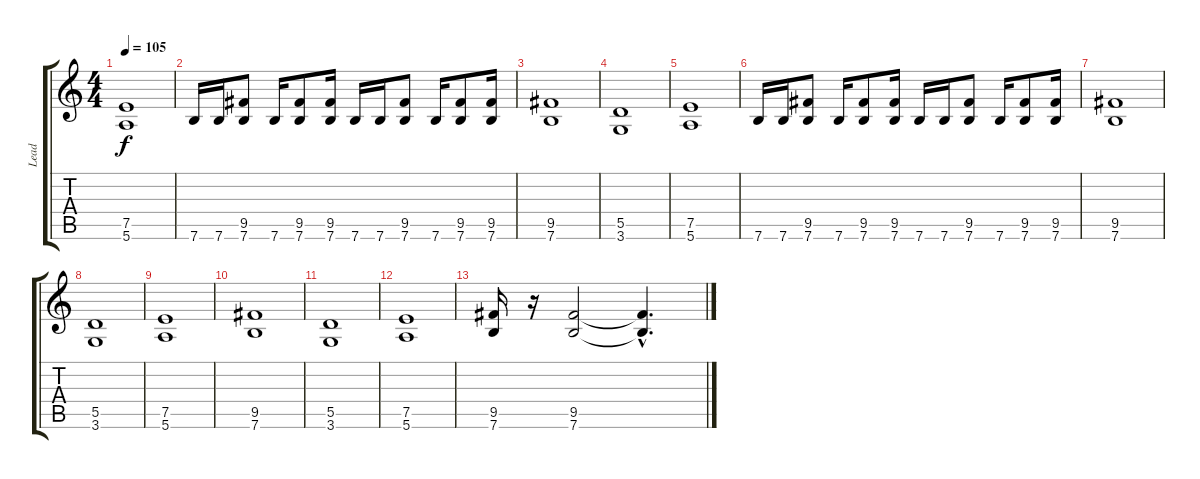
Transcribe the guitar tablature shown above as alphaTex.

\track ("Lead" "Lead") {instrument distortionguitar}
\staff {score tabs}
\tuning (E4 B3 G3 D3 A2 E2) {hide}
\ts (4 4)
\tempo 105
\clef g2
\ks c
(7.5 5.6).1{dy f} |
7.6.16 7.6.16 (9.5 7.6).8 7.6.16 (9.5 7.6).8 (9.5 7.6).16 7.6.16 7.6.16 (9.5 7.6).8 7.6.16 (9.5 7.6).8 (9.5 7.6).16 |
(9.5 7.6).1 |
(5.5 3.6).1 |
(7.5 5.6).1 |
7.6.16 7.6.16 (9.5 7.6).8 7.6.16 (9.5 7.6).8 (9.5 7.6).16 7.6.16 7.6.16 (9.5 7.6).8 7.6.16 (9.5 7.6).8 (9.5 7.6).16 |
(9.5 7.6).1 |
(5.5 3.6).1 |
(7.5 5.6).1 |
(9.5 7.6).1 |
(5.5 3.6).1 |
(7.5 5.6).1 |
(9.5 7.6).16 r.16 (9.5 7.6).2 (9.5{hac t} 7.6{hac t}).4{d}
